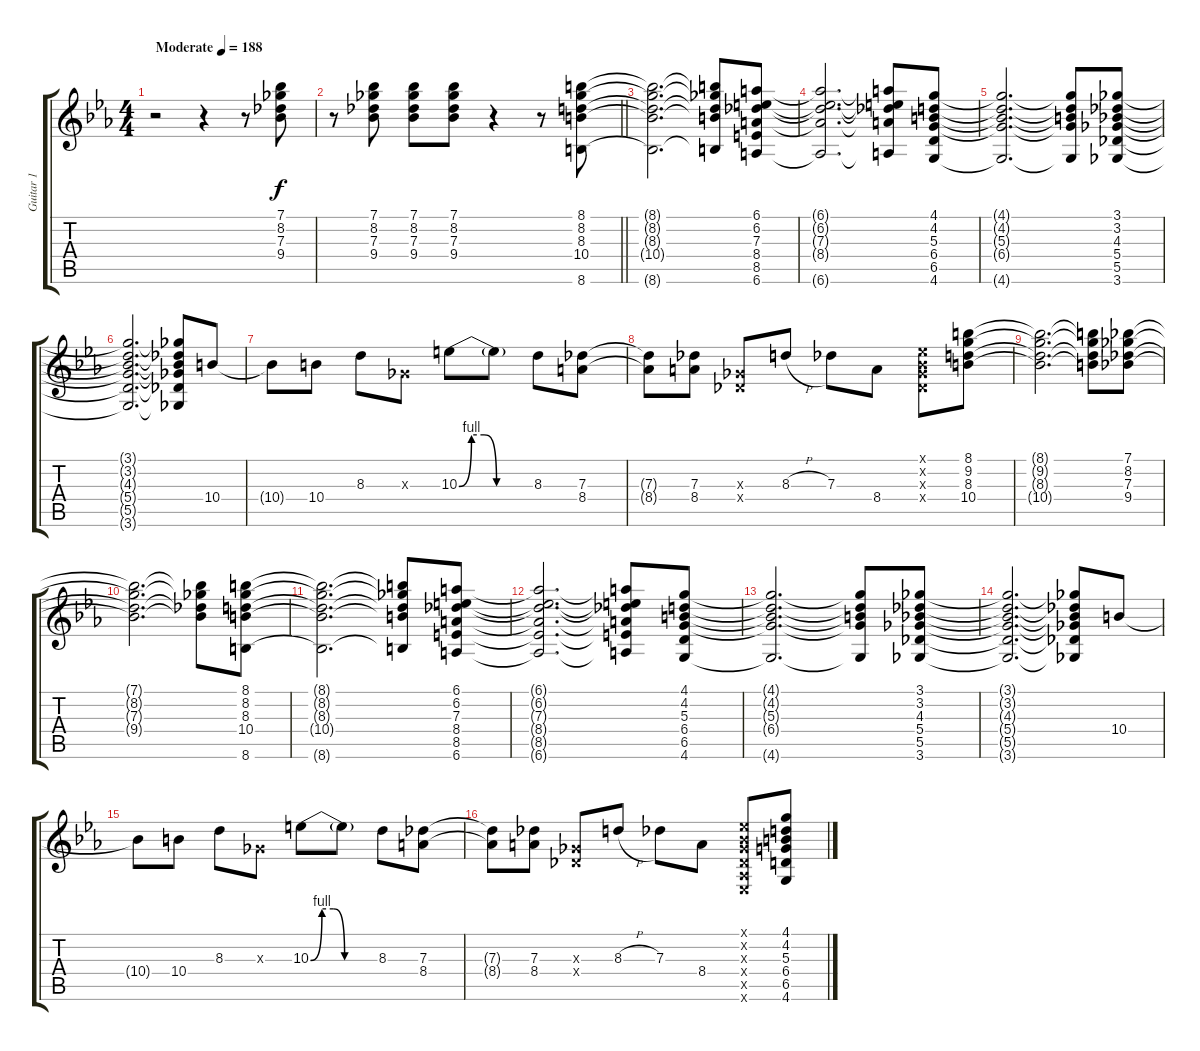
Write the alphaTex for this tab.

\track ("Guitar 1" "Guitar 1") {instrument distortionguitar}
\staff {score tabs}
\tuning (Eb4 Bb3 Gb3 Db3 Ab2 Eb2) {hide}
\ts (4 4)
\tempo (188 "Moderate")
\clef g2
\ks eb
r.2{dy f instrument distortionguitar} r.4 r.8 (7.1 8.2 7.3 9.4).8 |
\barLineRight lightlight
r.8 (7.1 8.2 7.3 9.4).8 (7.1 8.2 7.3 9.4).8 (7.1 8.2 7.3 9.4).8 r.4 r.8 (8.1 8.2 8.3 10.4 8.6).8 |
(8.1{t} 8.2{t} 8.3{t} 10.4{t} 8.6{t}).2{d} (8.1{t} 8.2{t} 8.3{t} 10.4{t} 8.6{t}).8 (6.1 6.2 7.3 8.4 8.5 6.6).8 |
(6.1{t} 6.2{t} 7.3{t} 8.4{t} 6.6{t}).2{d} (6.1{t} 6.2{t} 7.3{t} 8.4{t} 6.6{t}).8 (4.1 4.2 5.3 6.4 6.5 4.6).8 |
(4.1{t} 4.2{t} 5.3{t} 6.4{t} 4.6{t}).2{d} (4.1{t} 4.2{t} 5.3{t} 6.4{t} 4.6{t}).8 (3.1 3.2 4.3 5.4 5.5 3.6).8 |
(3.1{t} 3.2{t} 4.3{t} 5.4{t} 5.5{t} 3.6{t}).2{d} (3.1{t} 3.2{t} 4.3{t} 5.4{t} 5.5{t} 3.6{t}).8 10.4.8 |
10.4{t}.8 10.4.8 8.3.8 0.3{x}.8 10.3{be (custom 0 0 10 4 20 4 30 0 60 0)}.8 10.3{t}.8 8.3.8 (7.3 8.4).8 |
(7.3{t} 8.4{t}).8 (7.3 8.4).8 (0.3{x} 0.4{x}).8 8.3{h}.8 7.3.8 8.4.8 (0.1{x} 0.2{x} 0.3{x} 0.4{x}).8 (8.1 9.2 8.3 10.4).8 |
(8.1{t} 9.2{t} 8.3{t} 10.4{t}).2{d} (8.1{t} 9.2{t} 8.3{t} 10.4{t}).8 (7.1 8.2 7.3 9.4).8 |
(7.1{t} 8.2{t} 7.3{t} 9.4{t}).2{d} (7.1{t} 8.2{t} 7.3{t} 9.4{t}).8 (8.1 8.2 8.3 10.4 8.6).8 |
(8.1{t} 8.2{t} 8.3{t} 10.4{t} 8.6{t}).2{d} (8.1{t} 8.2{t} 8.3{t} 10.4{t} 8.6{t}).8 (6.1 6.2 7.3 8.4 8.5 6.6).8 |
(6.1{t} 6.2{t} 7.3{t} 8.4{t} 8.5{t} 6.6{t}).2{d} (6.1{t} 6.2{t} 7.3{t} 8.4{t} 8.5{t} 6.6{t}).8 (4.1 4.2 5.3 6.4 6.5 4.6).8 |
(4.1{t} 4.2{t} 5.3{t} 6.4{t} 4.6{t}).2{d} (4.1{t} 4.2{t} 5.3{t} 6.4{t} 4.6{t}).8 (3.1 3.2 4.3 5.4 5.5 3.6).8 |
(3.1{t} 3.2{t} 4.3{t} 5.4{t} 5.5{t} 3.6{t}).2{d} (3.1{t} 3.2{t} 4.3{t} 5.4{t} 5.5{t} 3.6{t}).8 10.4.8 |
10.4{t}.8 10.4.8 8.3.8 0.3{x}.8 10.3{be (custom 0 0 10 4 20 4 30 0 60 0)}.8 10.3{t}.8 8.3.8 (7.3 8.4).8 |
(7.3{t} 8.4{t}).8 (7.3 8.4).8 (0.3{x} 0.4{x}).8 8.3{h}.8 7.3.8 8.4.8 (0.1{x} 0.2{x} 0.3{x} 0.4{x} 0.5{x} 0.6{x}).8 (4.1 4.2 5.3 6.4 6.5 4.6).8
